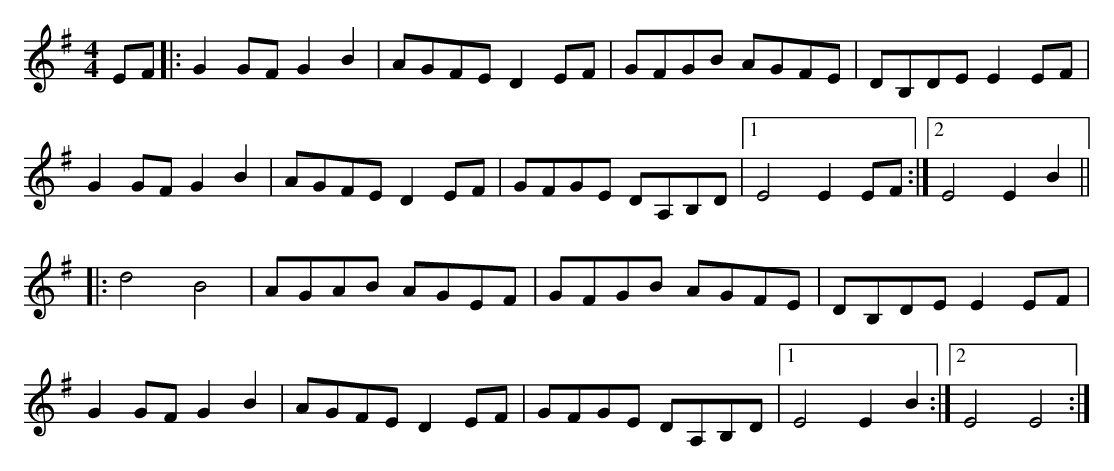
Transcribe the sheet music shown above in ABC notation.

X:1
M:4/4
K:Emin
EF|:G2 GFG2B2|AGFED2 EF|GFGB AGFE|DB,DE E2EF|
G2 GFG2B2|AGFED2 EF|GFGE DA,B,D|1 E4 E2EF:|2 E4 E2 B2||
|:d4B4|AGAB AGEF|GFGB AGFE|DB,DE E2EF|
G2 GFG2B2|AGFED2 EF|GFGE DA,B,D|1 E4 E2 B2:|2 E4 E4:|
